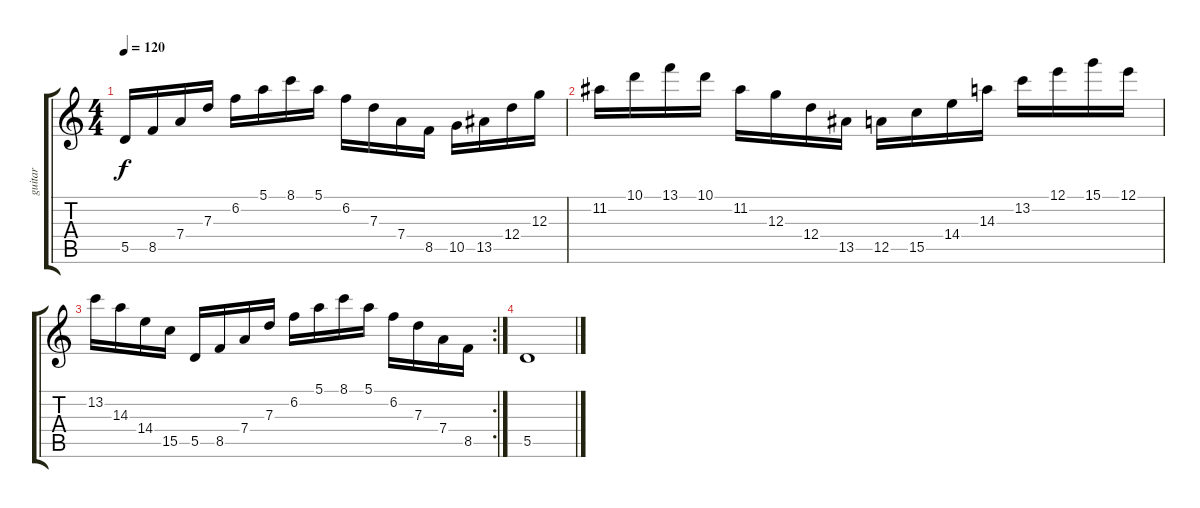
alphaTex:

\track ("guitar" "guitar") {instrument overdrivenguitar}
\staff {score tabs}
\tuning (E4 B3 G3 D3 A2 E2) {hide}
\ts (4 4)
\tempo 120
\clef g2
\ks c
5.5.16{dy f instrument overdrivenguitar} 8.5.16 7.4.16 7.3.16 6.2.16 5.1.16 8.1.16 5.1.16 6.2.16 7.3.16 7.4.16 8.5.16 10.5.16 13.5.16 12.4.16 12.3.16 |
11.2.16 10.1.16 13.1.16 10.1.16 11.2.16 12.3.16 12.4.16 13.5.16 12.5.16 15.5.16 14.4.16 14.3.16 13.2.16 12.1.16 15.1.16 12.1.16 |
\rc 2
13.2.16 14.3.16 14.4.16 15.5.16 5.5.16 8.5.16 7.4.16 7.3.16 6.2.16 5.1.16 8.1.16 5.1.16 6.2.16 7.3.16 7.4.16 8.5.16 |
5.5.1
